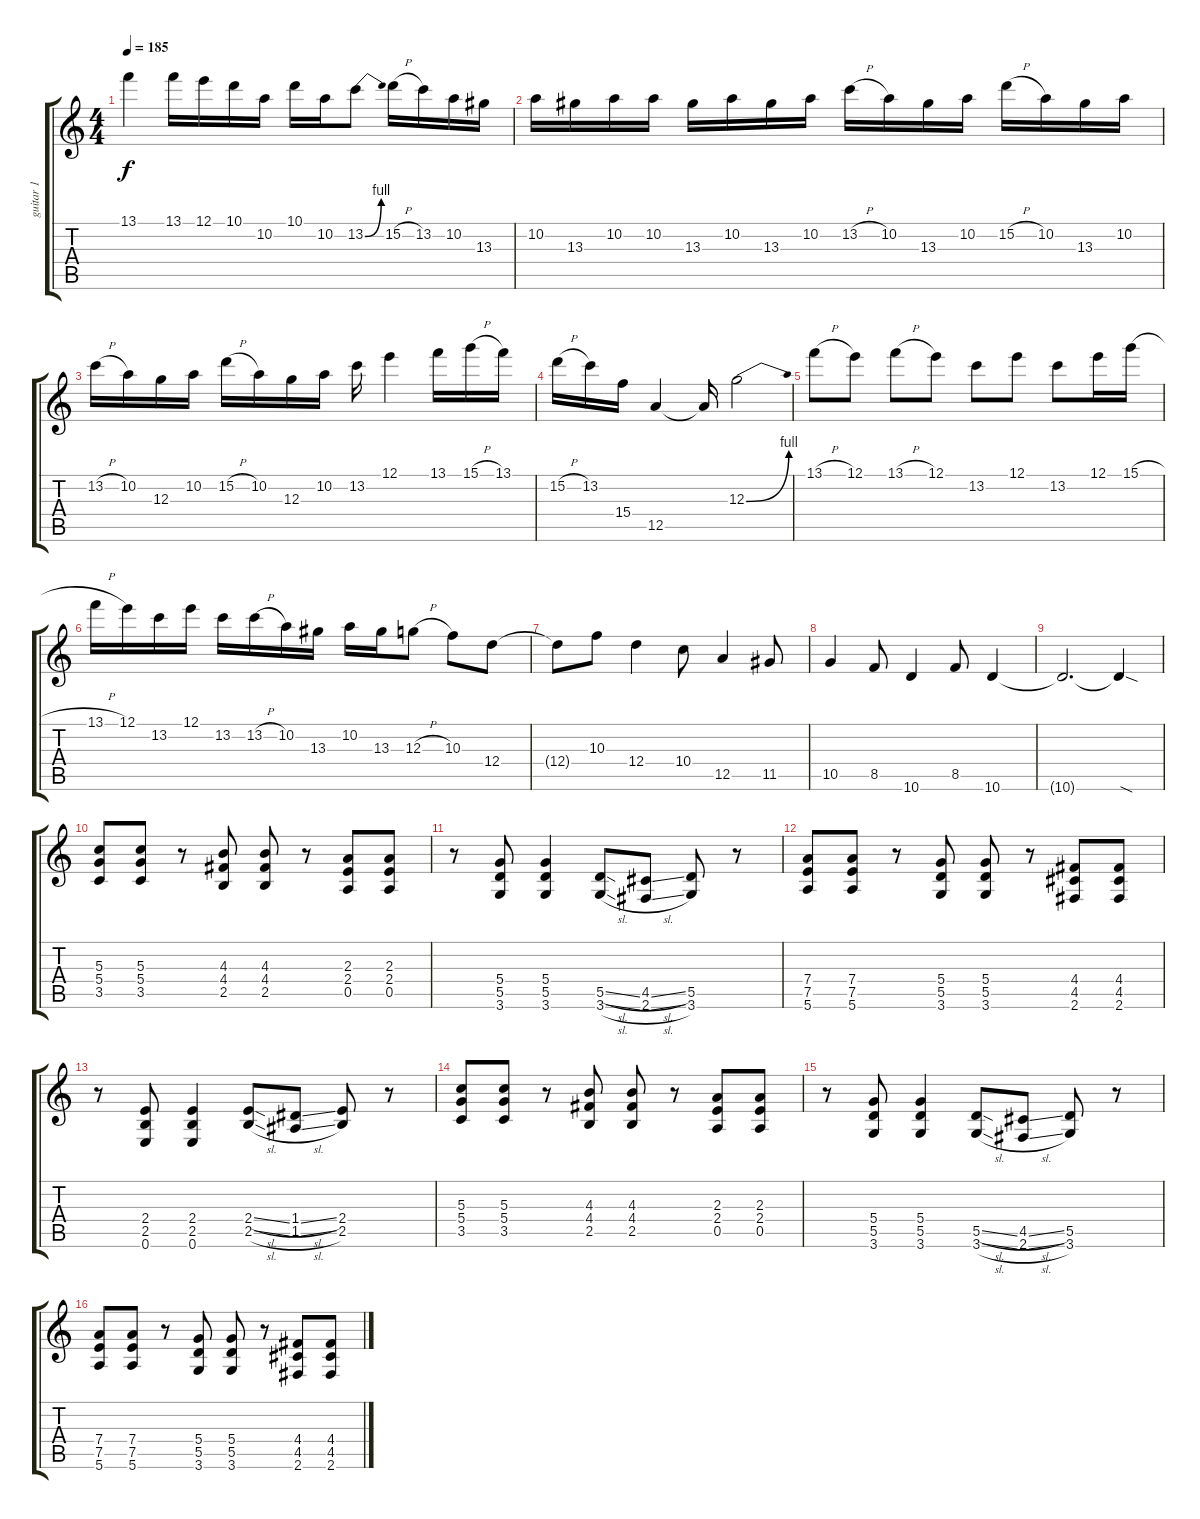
\track ("guitar 1" "guitar 1") {solo instrument distortionguitar}
\staff {score tabs}
\tuning (E4 B3 G3 D3 A2 E2) {hide}
\ts (4 4)
\tempo 185
\clef g2
\ks c
13.1{t}.4{dy f} 13.1.16 12.1.16 10.1.16 10.2.16 10.1.16 10.2.16 13.2{be (bend 0 0 60 4)}.8 15.2{h}.16 13.2.16 10.2.16 13.3.16 |
10.2.16 13.3.16 10.2.16 10.2.16 13.3.16 10.2.16 13.3.16 10.2.16 13.2{h}.16 10.2.16 13.3.16 10.2.16 15.2{h}.16 10.2.16 13.3.16 10.2.16 |
13.2{h}.16 10.2.16 12.3.16 10.2.16 15.2{h}.16 10.2.16 12.3.16 10.2.16 13.2.16 12.1.4 13.1.16 15.1{h}.16 13.1.16 |
15.2{h}.16 13.2.16 15.4.16 12.5.4 12.5{t}.16 12.3{be (bend 0 0 60 4)}.2 |
13.1{h}.8 12.1.8 13.1{h}.8 12.1.8 13.2.8 12.1.8 13.2.8 12.1.16 15.1{h}.16 |
13.1{h}.16 12.1.16 13.2.16 12.1.16 13.2.16 13.2{h}.16 10.2.16 13.3.16 10.2.16 13.3.16 12.3{h}.8 10.3.8 12.4.8 |
12.4{t}.8 10.3.8 12.4.4 10.4.8 12.5.4 11.5.8 |
10.5.4 8.5.8 10.6.4 8.5.8 10.6.4 |
10.6{t}.2{d} 10.6{sod t}.4 |
(5.3 5.4 3.5).8 (5.3 5.4 3.5).8 r.8 (4.3 4.4 2.5).8 (4.3 4.4 2.5).8 r.8 (2.3 2.4 0.5).8 (2.3 2.4 0.5).8 |
r.8 (5.4 5.5 3.6).8 (5.4 5.5 3.6).4 (5.5{sl} 3.6{sl}).8 (4.5{sl} 2.6{sl}).8 (5.5 3.6).8 r.8 |
(7.4 7.5 5.6).8 (7.4 7.5 5.6).8 r.8 (5.4 5.5 3.6).8 (5.4 5.5 3.6).8 r.8 (4.4 4.5 2.6).8 (4.4 4.5 2.6).8 |
r.8 (2.4 2.5 0.6).8 (2.4 2.5 0.6).4 (2.4{sl} 2.5{sl}).8 (1.4{sl} 1.5{sl}).8 (2.4 2.5).8 r.8 |
(5.3 5.4 3.5).8 (5.3 5.4 3.5).8 r.8 (4.3 4.4 2.5).8 (4.3 4.4 2.5).8 r.8 (2.3 2.4 0.5).8 (2.3 2.4 0.5).8 |
r.8 (5.4 5.5 3.6).8 (5.4 5.5 3.6).4 (5.5{sl} 3.6{sl}).8 (4.5{sl} 2.6{sl}).8 (5.5 3.6).8 r.8 |
(7.4 7.5 5.6).8 (7.4 7.5 5.6).8 r.8 (5.4 5.5 3.6).8 (5.4 5.5 3.6).8 r.8 (4.4 4.5 2.6).8 (4.4 4.5 2.6).8
